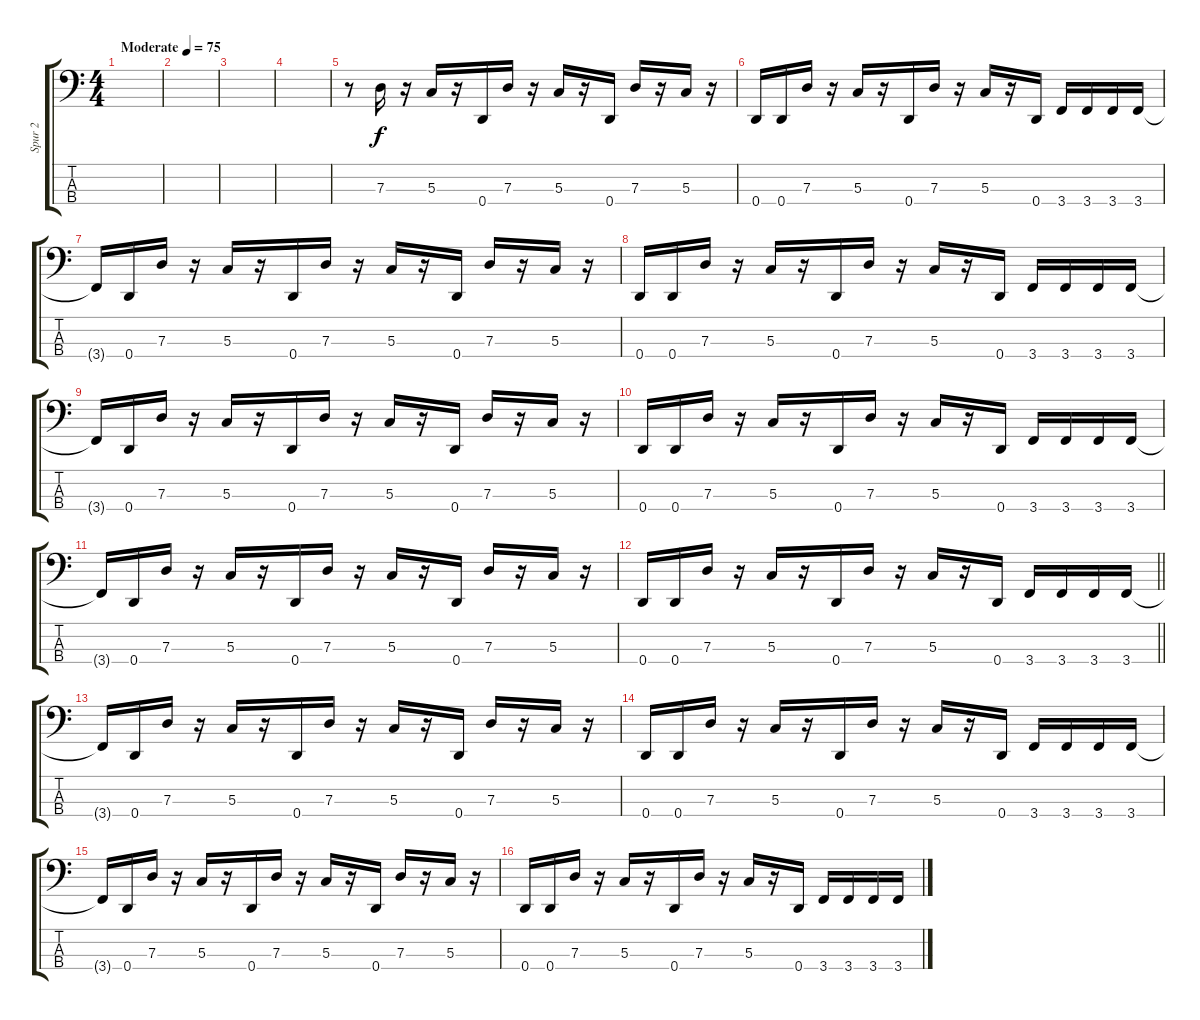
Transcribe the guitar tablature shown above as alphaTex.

\track ("Spur 2" "Spur 2") {instrument electricbasspick}
\staff {score tabs}
\tuning (F2 C2 G1 D1) {hide}
\ts (4 4)
\tempo (75 "Moderate")
\clef f4
\ks c
|
|
|
|
r.8 7.3.16 r.16 5.3.16 r.16 0.4.16 7.3.16 r.16 5.3.16 r.16 0.4.16 7.3.16 r.16 5.3.16 r.16 |
0.4.16 0.4.16 7.3.16 r.16 5.3.16 r.16 0.4.16 7.3.16 r.16 5.3.16 r.16 0.4.16 3.4.16 3.4.16 3.4.16 3.4.16 |
3.4{t}.16 0.4.16 7.3.16 r.16 5.3.16 r.16 0.4.16 7.3.16 r.16 5.3.16 r.16 0.4.16 7.3.16 r.16 5.3.16 r.16 |
0.4.16 0.4.16 7.3.16 r.16 5.3.16 r.16 0.4.16 7.3.16 r.16 5.3.16 r.16 0.4.16 3.4.16 3.4.16 3.4.16 3.4.16 |
3.4{t}.16 0.4.16 7.3.16 r.16 5.3.16 r.16 0.4.16 7.3.16 r.16 5.3.16 r.16 0.4.16 7.3.16 r.16 5.3.16 r.16 |
0.4.16 0.4.16 7.3.16 r.16 5.3.16 r.16 0.4.16 7.3.16 r.16 5.3.16 r.16 0.4.16 3.4.16 3.4.16 3.4.16 3.4.16 |
3.4{t}.16 0.4.16 7.3.16 r.16 5.3.16 r.16 0.4.16 7.3.16 r.16 5.3.16 r.16 0.4.16 7.3.16 r.16 5.3.16 r.16 |
\barLineRight lightlight
0.4.16 0.4.16 7.3.16 r.16 5.3.16 r.16 0.4.16 7.3.16 r.16 5.3.16 r.16 0.4.16 3.4.16 3.4.16 3.4.16 3.4.16 |
3.4{t}.16 0.4.16 7.3.16 r.16 5.3.16 r.16 0.4.16 7.3.16 r.16 5.3.16 r.16 0.4.16 7.3.16 r.16 5.3.16 r.16 |
0.4.16 0.4.16 7.3.16 r.16 5.3.16 r.16 0.4.16 7.3.16 r.16 5.3.16 r.16 0.4.16 3.4.16 3.4.16 3.4.16 3.4.16 |
3.4{t}.16 0.4.16 7.3.16 r.16 5.3.16 r.16 0.4.16 7.3.16 r.16 5.3.16 r.16 0.4.16 7.3.16 r.16 5.3.16 r.16 |
0.4.16 0.4.16 7.3.16 r.16 5.3.16 r.16 0.4.16 7.3.16 r.16 5.3.16 r.16 0.4.16 3.4.16 3.4.16 3.4.16 3.4.16
